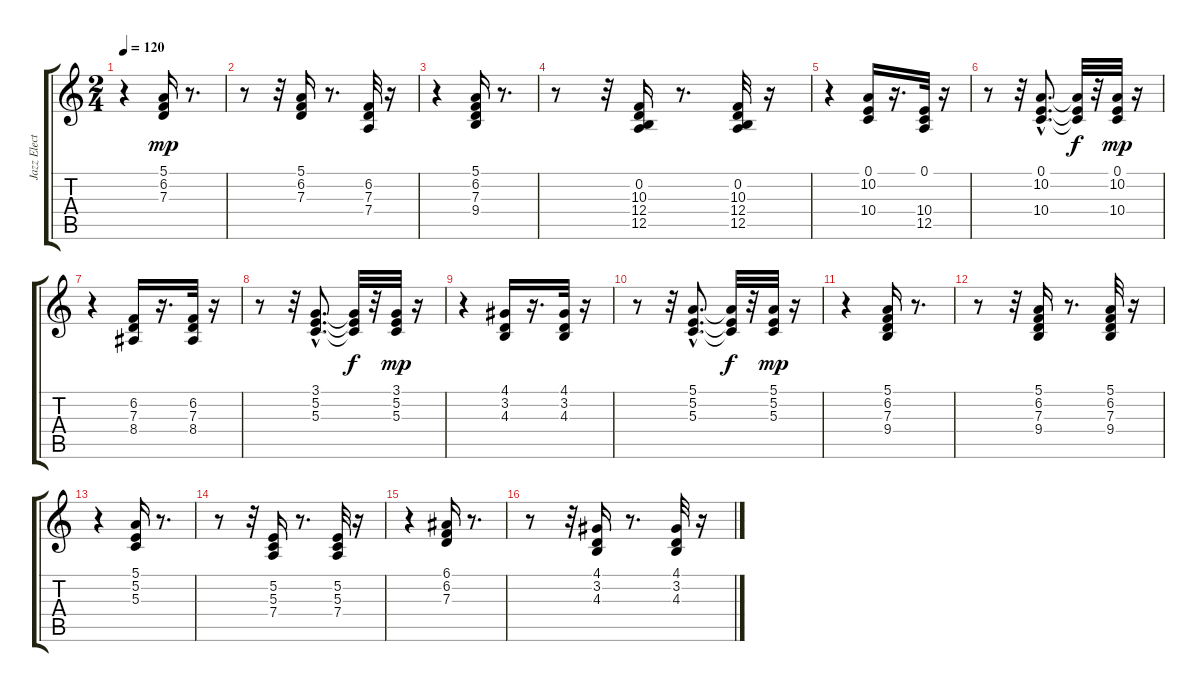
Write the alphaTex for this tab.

\track ("Jazz Electric" "Jazz Elect") {instrument acousticgrandpiano}
\staff {score tabs}
\tuning (E4 B3 G3 D3 A2 E2) {hide}
\ts (2 4)
\tempo 120
\clef g2
\ks c
r.4{dy mp} (5.1 6.2 7.3).16 r.8{d} |
r.8 r.32 (5.1 6.2 7.3).16 r.8{d} (6.2 7.3 7.4).32 r.16 |
r.4 (5.1 6.2 7.3 9.4).16 r.8{d} |
r.8 r.32 (0.2 10.3 12.4 12.5).16 r.8{d} (0.2 10.3 12.4 12.5).32 r.16 |
r.4 (0.1 10.2 10.4).16 r.16{d} (0.1 10.4 12.5).32 r.16 |
r.8 r.32 (0.1{hac} 10.2{hac} 10.4{hac}).8{d} (0.1{t} 10.2{t} 10.4{t}).32{dy f} r.32 (0.1 10.2 10.4).32{dy mp} r.16 |
r.4 (6.2 7.3 8.4).16 r.16{d} (6.2 7.3 8.4).32 r.16 |
r.8 r.32 (3.1{hac} 5.2{hac} 5.3{hac}).8{d} (3.1{t} 5.2{t} 5.3{t}).32{dy f} r.32 (3.1 5.2 5.3).32{dy mp} r.16 |
r.4 (4.1 3.2 4.3).16 r.16{d} (4.1 3.2 4.3).32 r.16 |
r.8 r.32 (5.1{hac} 5.2{hac} 5.3{hac}).8{d} (5.1{t} 5.2{t} 5.3{t}).32{dy f} r.32 (5.1 5.2 5.3).32{dy mp} r.16 |
r.4 (5.1 6.2 7.3 9.4).16 r.8{d} |
r.8 r.32 (5.1 6.2 7.3 9.4).16 r.8{d} (5.1 6.2 7.3 9.4).32 r.16 |
r.4 (5.1 5.2 5.3).16 r.8{d} |
r.8 r.32 (5.2 5.3 7.4).16 r.8{d} (5.2 5.3 7.4).32 r.16 |
r.4 (6.1 6.2 7.3).16 r.8{d} |
r.8 r.32 (4.1 3.2 4.3).16 r.8{d} (4.1 3.2 4.3).32 r.16
